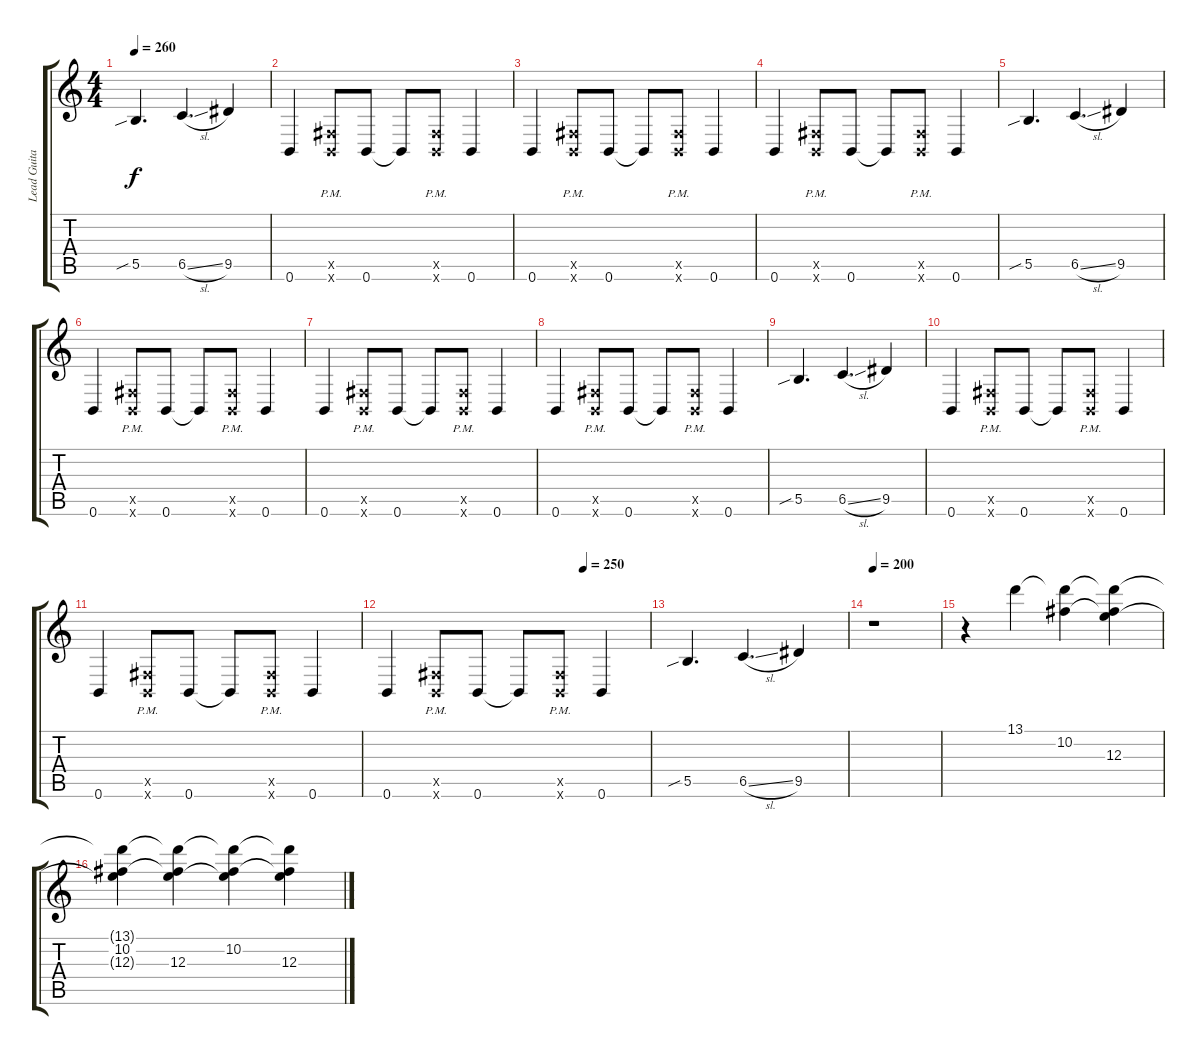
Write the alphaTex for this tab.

\track ("Lead Guitar" "Lead Guita") {instrument distortionguitar}
\staff {score tabs}
\tuning (Db4 Ab3 E3 B2 Gb2 B1) {hide}
\ts (4 4)
\tempo 260
\clef g2
\ks c
5.5{sib}.4{d dy f} 6.5{sl}.4{d} 9.5.4 |
0.6.4 (0.5{pm x} 0.6{pm x}).8 0.6.8 0.6{t}.8 (0.5{pm x} 0.6{pm x}).8 0.6.4 |
0.6.4 (0.5{pm x} 0.6{pm x}).8 0.6.8 0.6{t}.8 (0.5{pm x} 0.6{pm x}).8 0.6.4 |
0.6.4 (0.5{pm x} 0.6{pm x}).8 0.6.8 0.6{t}.8 (0.5{pm x} 0.6{pm x}).8 0.6.4 |
5.5{sib}.4{d} 6.5{sl}.4{d} 9.5.4 |
0.6.4 (0.5{pm x} 0.6{pm x}).8 0.6.8 0.6{t}.8 (0.5{pm x} 0.6{pm x}).8 0.6.4 |
0.6.4 (0.5{pm x} 0.6{pm x}).8 0.6.8 0.6{t}.8 (0.5{pm x} 0.6{pm x}).8 0.6.4 |
0.6.4 (0.5{pm x} 0.6{pm x}).8 0.6.8 0.6{t}.8 (0.5{pm x} 0.6{pm x}).8 0.6.4 |
5.5{sib}.4{d} 6.5{sl}.4{d} 9.5.4 |
0.6.4 (0.5{pm x} 0.6{pm x}).8 0.6.8 0.6{t}.8 (0.5{pm x} 0.6{pm x}).8 0.6.4 |
0.6.4 (0.5{pm x} 0.6{pm x}).8 0.6.8 0.6{t}.8 (0.5{pm x} 0.6{pm x}).8 0.6.4 |
\tempo (250 0.75)
0.6.4 (0.5{pm x} 0.6{pm x}).8 0.6.8 0.6{t}.8 (0.5{pm x} 0.6{pm x}).8 0.6.4 |
5.5{sib}.4{d} 6.5{sl}.4{d} 9.5.4 |
\tempo 200
r.1{balance 8} |
r.4 13.1.4 (13.1{t} 10.2).4 (13.1{t} 10.2{t} 12.3).4 |
(13.1{t} 10.2 12.3{t}).4 (13.1{t} 10.2{t} 12.3).4 (13.1{t} 10.2 12.3{t}).4 (13.1{t} 10.2{t} 12.3).4
